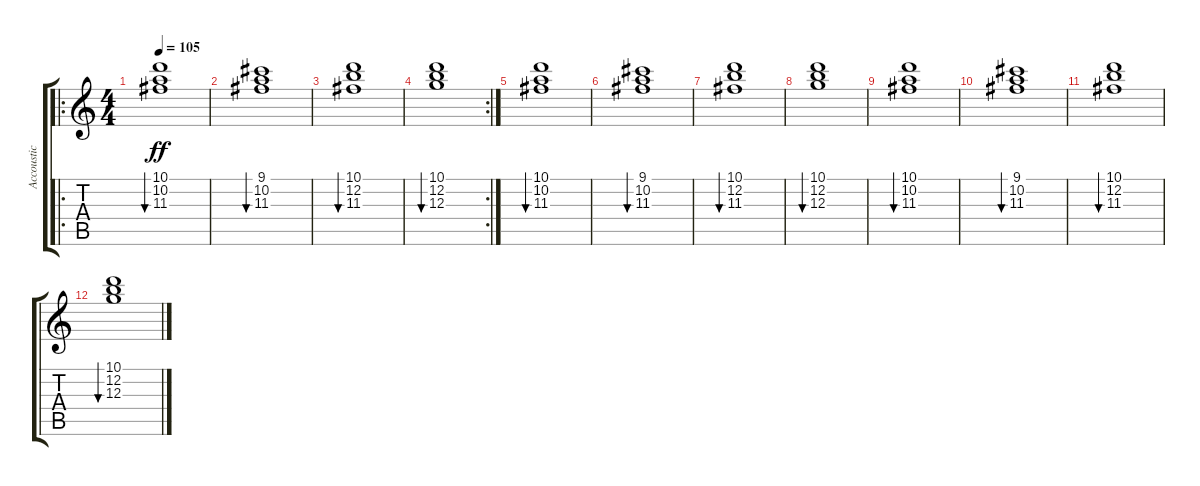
\track ("Accoustic Guitar" "Accoustic ") {instrument acousticguitarsteel}
\staff {score tabs}
\tuning (E4 B3 G3 D3 A2 E2) {hide}
\ro
\ts (4 4)
\tempo 105
\clef g2
\ks c
(10.1 10.2 11.3).1{bu 240 dy ff} |
(9.1 10.2 11.3).1{bu 240} |
(10.1 12.2 11.3).1{bu 240} |
\rc 2
(10.1 12.2 12.3).1{bu 240} |
(10.1 10.2 11.3).1{bu 240} |
(9.1 10.2 11.3).1{bu 240} |
(10.1 12.2 11.3).1{bu 240} |
(10.1 12.2 12.3).1{bu 240} |
(10.1 10.2 11.3).1{bu 240} |
(9.1 10.2 11.3).1{bu 240} |
(10.1 12.2 11.3).1{bu 240} |
(10.1 12.2 12.3).1{bu 240}
